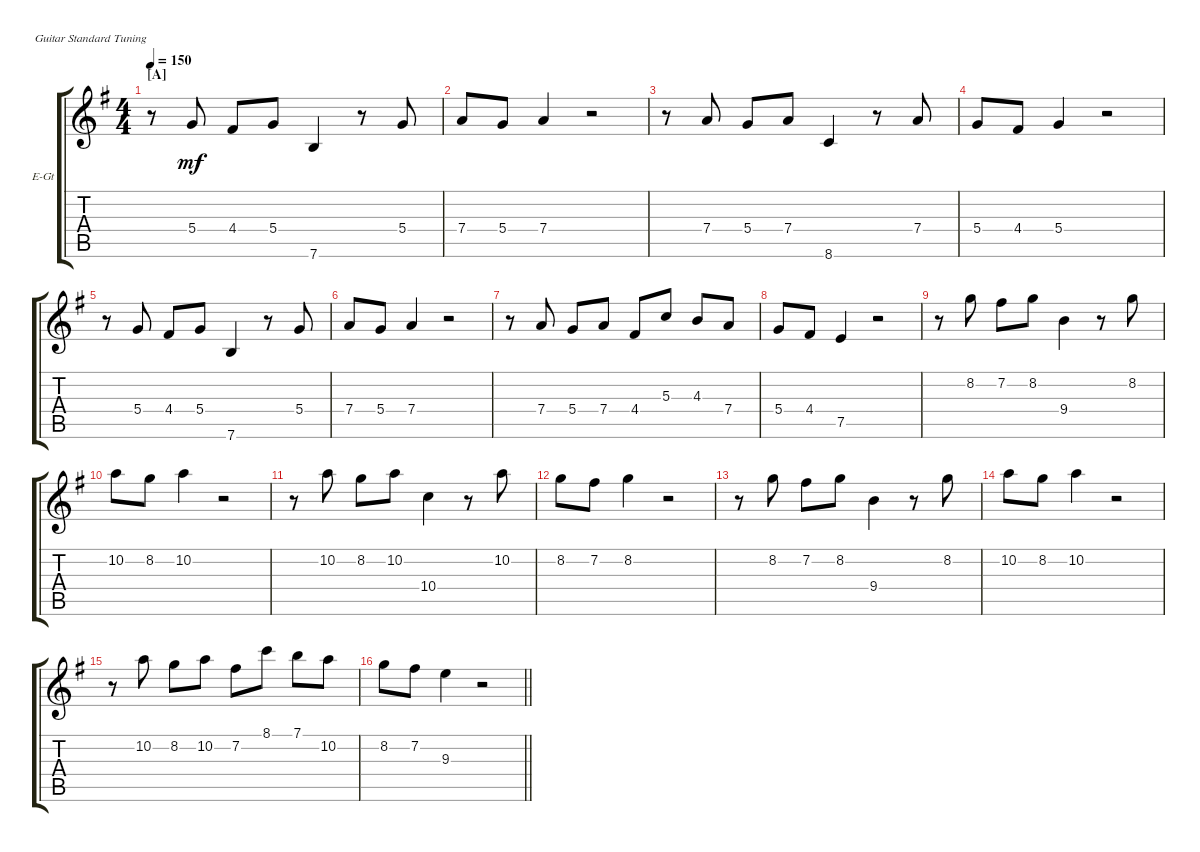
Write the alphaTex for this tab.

\defaultSystemsLayout 4
\bracketExtendMode groupsimilarinstruments
\firstSystemTrackNameOrientation horizontal
\otherSystemsTrackNameOrientation horizontal
\track ("Electric Guitar" "E-Gt") {instrument electricguitarclean}
\staff {score tabs}
\tuning (E4 B3 G3 D3 A2 E2)
\ts (4 4)
\section ("A" "")
\tempo 150
\clef g2
\ks g
r.8{dy mf} 5.4.8 4.4.8 5.4.8 7.6.4 r.8 5.4.8 |
7.4.8 5.4.8 7.4.4 r.2 |
r.8 7.4.8 5.4.8 7.4.8 8.6.4 r.8 7.4.8 |
5.4.8 4.4.8 5.4.4 r.2 |
r.8 5.4.8 4.4.8 5.4.8 7.6.4 r.8 5.4.8 |
7.4.8 5.4.8 7.4.4 r.2 |
r.8 7.4.8 5.4.8 7.4.8 4.4.8 5.3.8 4.3.8 7.4.8 |
5.4.8 4.4.8 7.5.4 r.2 |
r.8 8.2.8 7.2.8 8.2.8 9.4.4 r.8 8.2.8 |
10.2.8 8.2.8 10.2.4 r.2 |
r.8 10.2.8 8.2.8 10.2.8 10.4.4 r.8 10.2.8 |
8.2.8 7.2.8 8.2.4 r.2 |
r.8 8.2.8 7.2.8 8.2.8 9.4.4 r.8 8.2.8 |
10.2.8 8.2.8 10.2.4 r.2 |
r.8 10.2.8 8.2.8 10.2.8 7.2.8 8.1.8 7.1.8 10.2.8 |
\barLineRight lightlight
8.2.8 7.2.8 9.3.4 r.2
